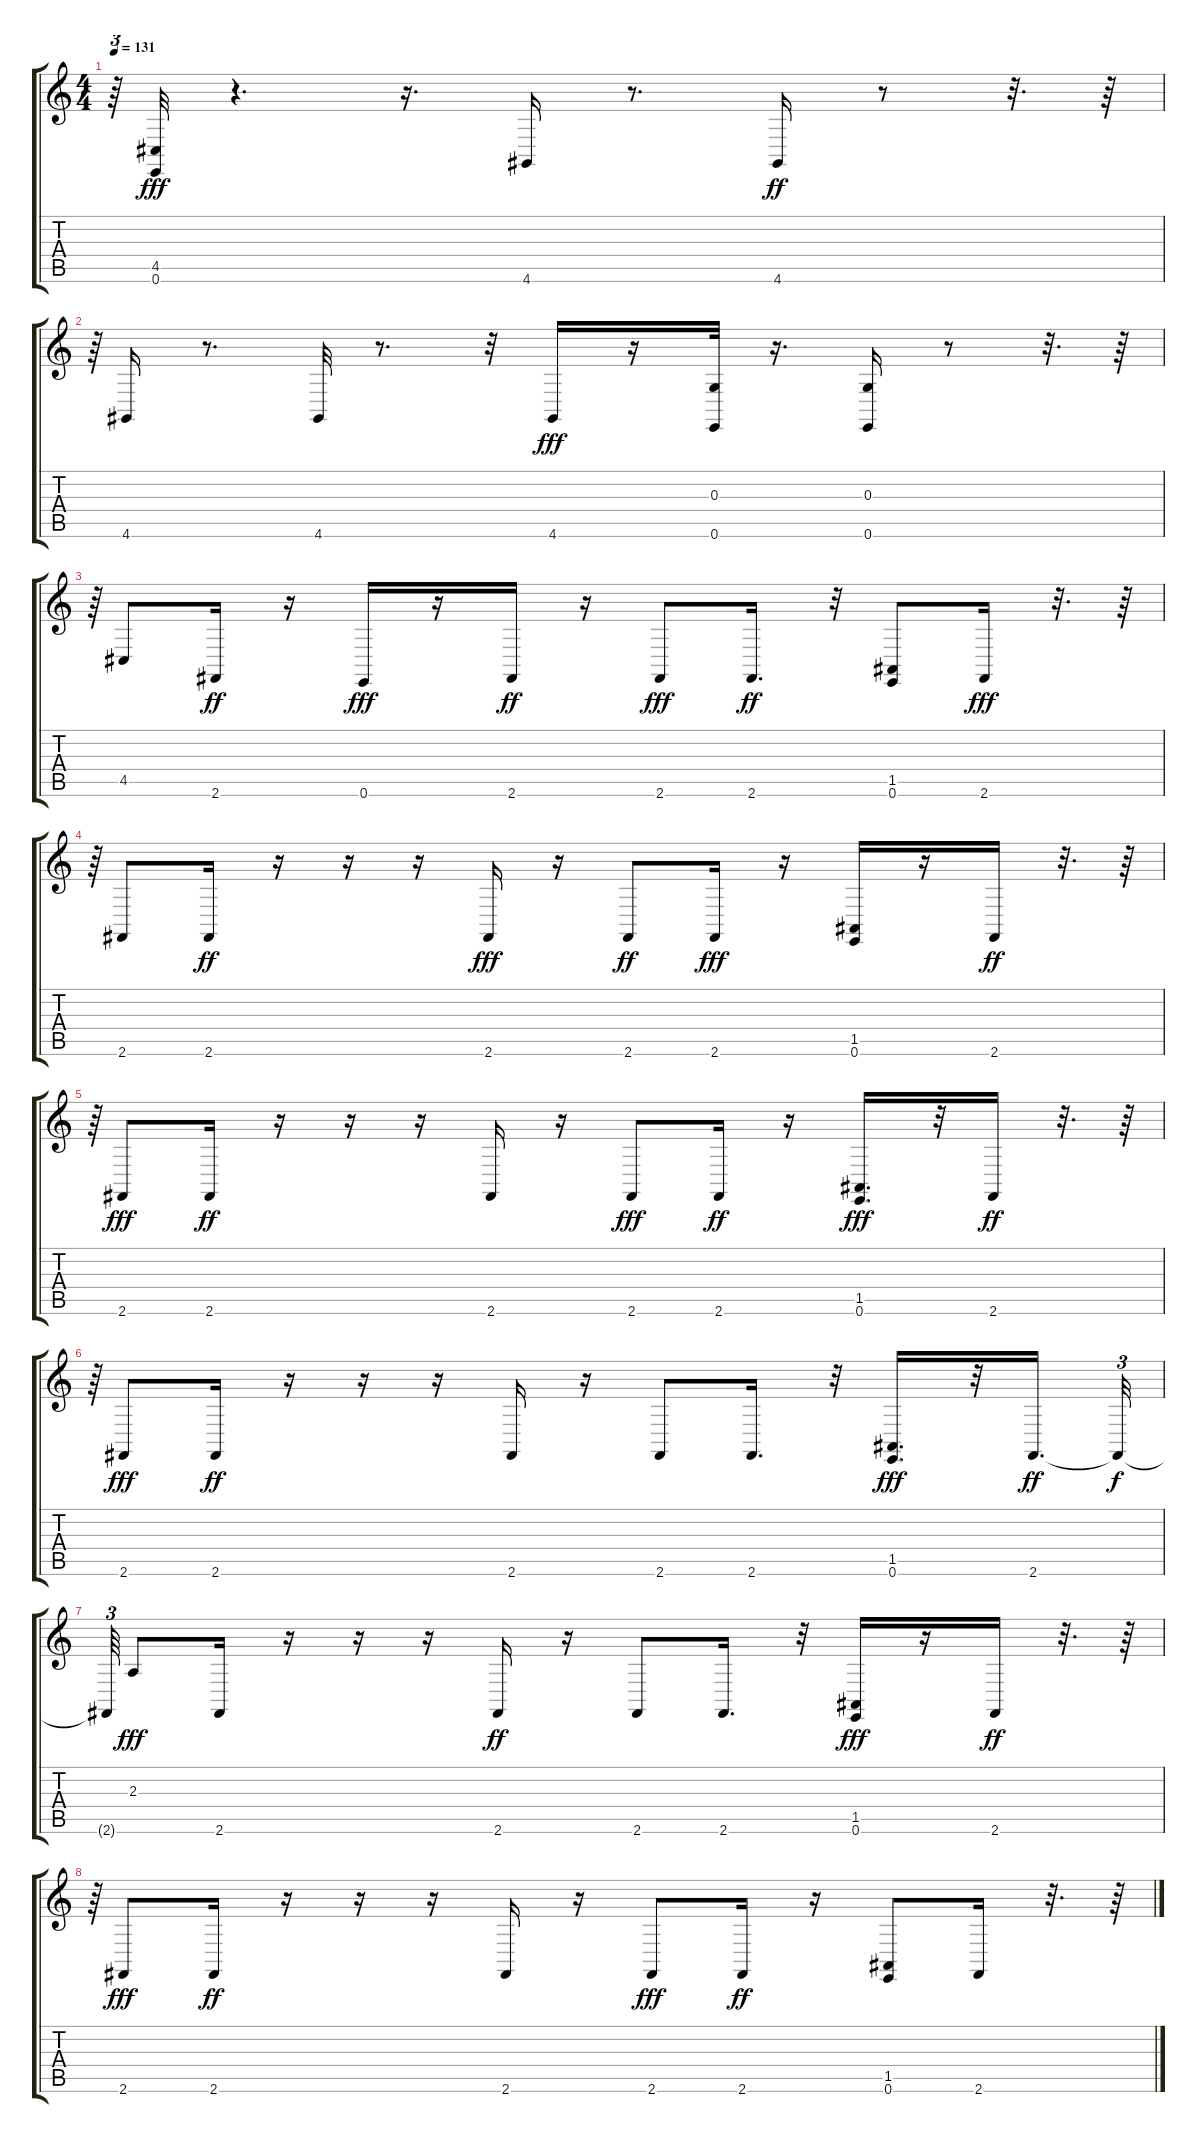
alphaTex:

\track "" {instrument synthdrum}
\staff {score tabs}
\tuning (E4 B3 G3 D3 A2 E2) {hide}
\ts (4 4)
\tempo 131
\clef g2
\ks c
r.64{tu (3 2) dy ff} (4.5 0.6).32{dy fff} r.4{d} r.16{d} 4.6.16 r.8{d} 4.6.16{dy ff} r.8 r.32{d} r.64 |
r.64{tu (3 2)} 4.6.16 r.8{d} 4.6.32 r.8{d} r.32 4.6.16{dy fff} r.16 (0.3 0.6).32 r.16{d} (0.3 0.6).16 r.8 r.32{d} r.64 |
r.64{tu (3 2)} 4.5.8 2.6.16{dy ff} r.16 0.6.16{dy fff} r.16 2.6.16{dy ff} r.16 2.6.8{dy fff} 2.6.16{d dy ff} r.32 (1.5 0.6).8 2.6.16{dy fff} r.32{d} r.64 |
r.64{tu (3 2)} 2.6.8 2.6.16{dy ff} r.16 r.16 r.16 2.6.16{dy fff} r.16 2.6.8{dy ff} 2.6.16{dy fff} r.16 (1.5 0.6).16 r.16 2.6.16{dy ff} r.32{d} r.64 |
r.64{tu (3 2)} 2.6.8{dy fff} 2.6.16{dy ff} r.16 r.16 r.16 2.6.16 r.16 2.6.8{dy fff} 2.6.16{dy ff} r.16 (1.5 0.6).16{d dy fff} r.32 2.6.16{dy ff} r.32{d} r.64 |
r.64{tu (3 2)} 2.6.8{dy fff} 2.6.16{dy ff} r.16 r.16 r.16 2.6.16 r.16 2.6.8 2.6.16{d} r.32 (1.5 0.6).16{d dy fff} r.32 2.6.16{d dy ff} 2.6{t}.32{tu (3 2) dy f} |
2.6{t}.64{tu (3 2)} 2.3.8{dy fff} 2.6.16 r.16 r.16 r.16 2.6.16{dy ff} r.16 2.6.8 2.6.16{d} r.32 (1.5 0.6).16{dy fff} r.16 2.6.16{dy ff} r.32{d} r.64 |
r.64{tu (3 2)} 2.6.8{dy fff} 2.6.16{dy ff} r.16 r.16 r.16 2.6.16 r.16 2.6.8{dy fff} 2.6.16{dy ff} r.16 (1.5 0.6).8 2.6.16 r.32{d} r.64
